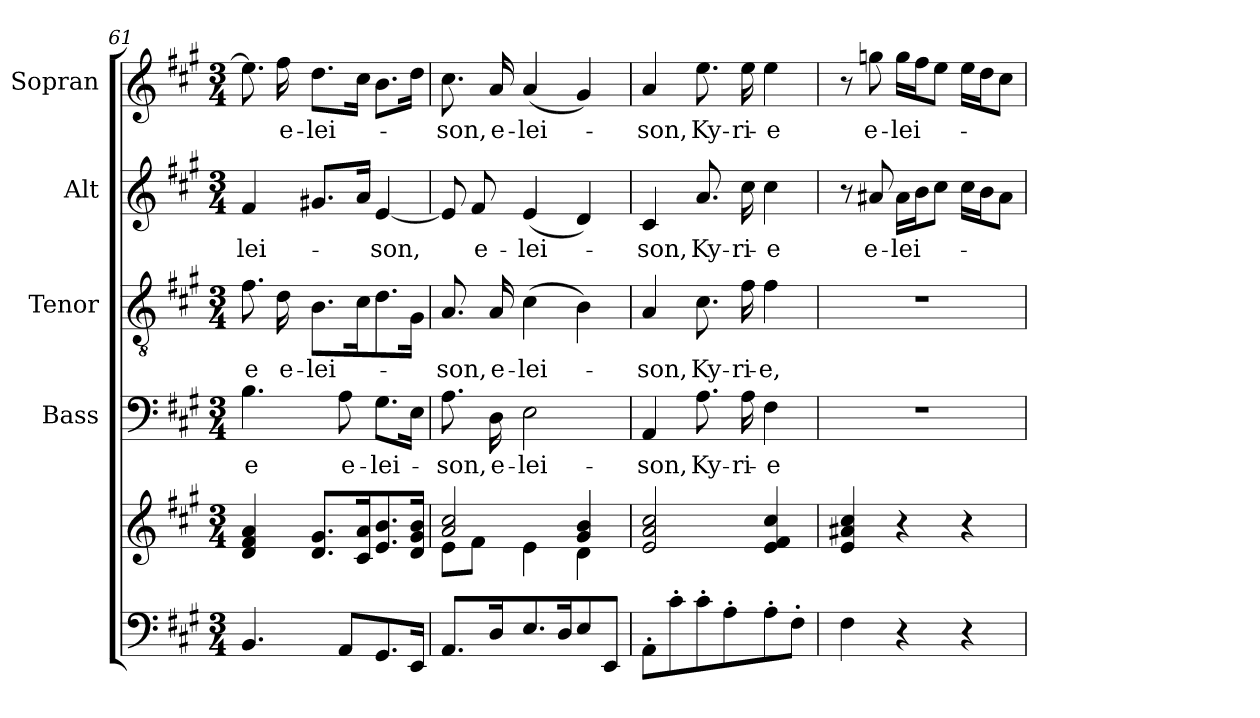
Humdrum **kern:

**kern	**kern	**kern	**text	**kern	**text	**kern	**text	**kern	**text
*part5	*part5	*part4	*part4	*part3	*part3	*part2	*part2	*part1	*part1
*staff6	*staff5	*staff4	*staff4	*staff3	*staff3	*staff2	*staff2	*staff1	*staff1
*	*	*I"Bass	*	*I"Tenor	*	*I"Alt	*	*I"Sopran	*
*	*	*I'B.	*	*I'T.	*	*I'A.	*	*I'S.	*
*clefF4	*clefG2	*clefF4	*	*clefGv2	*	*clefG2	*	*clefG2	*
*k[f#c#g#]	*k[f#c#g#]	*k[f#c#g#]	*	*k[f#c#g#]	*	*k[f#c#g#]	*	*k[f#c#g#]	*
*A:	*A:	*A:	*	*A:	*	*A:	*	*A:	*
*M3/4	*M3/4	*M3/4	*	*M3/4	*	*M3/4	*	*M3/4	*
=61	=61	=61	=61	=61	=61	=61	=61	=61	=61
!	!	!	!LO:LY:b	!	!LO:LY:b	!	!LO:LY:b	!	!
4.BB/	4d/ 4f#/ 4a/	4.B\	-e	8.f#\	-e	4f#/	-lei-	8.ee\]	.
!	!	!	!	!	!LO:LY:b	!	!	!	!LO:LY:b
.	.	.	.	16d\	e-	.	.	16ff#\	e-
!	!	!	!	!	!LO:LY:b	!	!	!	!LO:LY:b
.	8.d/ 8.g#/L	.	.	8.B\L	-lei-	8.g#X/L	.	8.dd\L	-lei-
!	!	!	!LO:LY:b	!	!	!	!	!	!
8AA/L	.	8A\	e-	.	.	.	.	.	.
.	16c#/ 16a/k	.	.	16c#\k	.	16a/Jk	.	16cc#\Jk	.
!	!	!	!LO:LY:b	!	!	!	!LO:LY:b	!	!
8.GG#/	8.e/ 8.b/	8.G#\L	-lei-	8.d\	.	[4e/	-son,	8.b\L	.
16EE/Jk	16d/ 16g#/ 16b/Jk	16E\Jk	.	16G#\Jk	.	.	.	16dd\Jk	.
=62	=62	=62	=62	=62	=62	=62	=62	=62	=62
*	*^	*	*	*	*	*	*	*	*
!	!	!	!	!LO:LY:b	!	!LO:LY:b	!	!	!	!LO:LY:b
8.AA/L	2a/ 2cc#/	8e\L	8.A\	-son,	8.A/	-son,	8e/]	.	8.cc#\	-son,
!	!	!	!	!	!	!	!	!LO:LY:b	!	!
.	.	8f#\J	.	.	.	.	8f#/	e-	.	.
!	!	!	!	!LO:LY:b	!	!LO:LY:b	!	!	!	!LO:LY:b
16D/k	.	.	16D\	e-	16A/	e-	.	.	16a/	e-
!	!	!	!	!LO:LY:b	!	!LO:LY:b	!	!LO:LY:b	!	!LO:LY:b
8.E/	.	4e\	2E\	-lei-	(>4c#\	-lei-	(<4e/	-lei-	(<4a/	-lei-
16D/k	.	.	.	.	.	.	.	.	.	.
8E/	4g#/ 4b/	4d\	.	.	4B\)	.	4d/)	.	4g#/)	.
8EE/J	.	.	.	.	.	.	.	.	.	.
*	*v	*v	*	*	*	*	*	*	*	*
=63	=63	=63	=63	=63	=63	=63	=63	=63	=63
!	!	!	!LO:LY:b	!	!LO:LY:b	!	!LO:LY:b	!	!LO:LY:b
8AA'>\L	2e/ 2a/ 2cc#/	4AA/	-son,	4A/	-son,	4c#/	-son,	4a/	-son,
8c#'>\	.	.	.	.	.	.	.	.	.
!	!	!	!LO:LY:b	!	!LO:LY:b	!	!LO:LY:b	!	!LO:LY:b
8c#'>\	.	8.A\	Ky-	8.c#\	Ky-	8.a/	Ky-	8.ee\	Ky-
8A'>\	.	.	.	.	.	.	.	.	.
!	!	!	!LO:LY:b	!	!LO:LY:b	!	!LO:LY:b	!	!LO:LY:b
.	.	16A\	-ri-	16f#\	-ri-	16cc#\	-ri-	16ee\	-ri-
!	!	!	!LO:LY:b	!	!LO:LY:b	!	!LO:LY:b	!	!LO:LY:b
8A'>\	4e/ 4f#/ 4cc#/	4F#\	-e	4f#\	-e,	4cc#\	-e	4ee\	-e
8F#'>\J	.	.	.	.	.	.	.	.	.
!!LO:LB:g=z
=64	=64	=64	=64	=64	=64	=64	=64	=64	=64
4F#\	4e/ 4a#X/ 4cc#/	2.r	.	2.r	.	8r	.	8r	.
!	!	!	!	!	!	!	!LO:LY:b	!	!LO:LY:b
.	.	.	.	.	.	8a#X/	e-	8ggn\	e-
!	!	!	!	!	!	!	!LO:LY:b	!	!LO:LY:b
4r	4r	.	.	.	.	16a#\LL	-lei-	16gg\LL	-lei-
.	.	.	.	.	.	16b\J	.	16ff#\J	.
.	.	.	.	.	.	8cc#\J	.	8ee\J	.
4r	4r	.	.	.	.	16cc#\LL	.	16ee\LL	.
.	.	.	.	.	.	16b\J	.	16dd\J	.
.	.	.	.	.	.	8a#\J	.	8cc#\J	.
=	=	=	=	=	=	=	=	=	=
*-	*-	*-	*-	*-	*-	*-	*-	*-	*-
